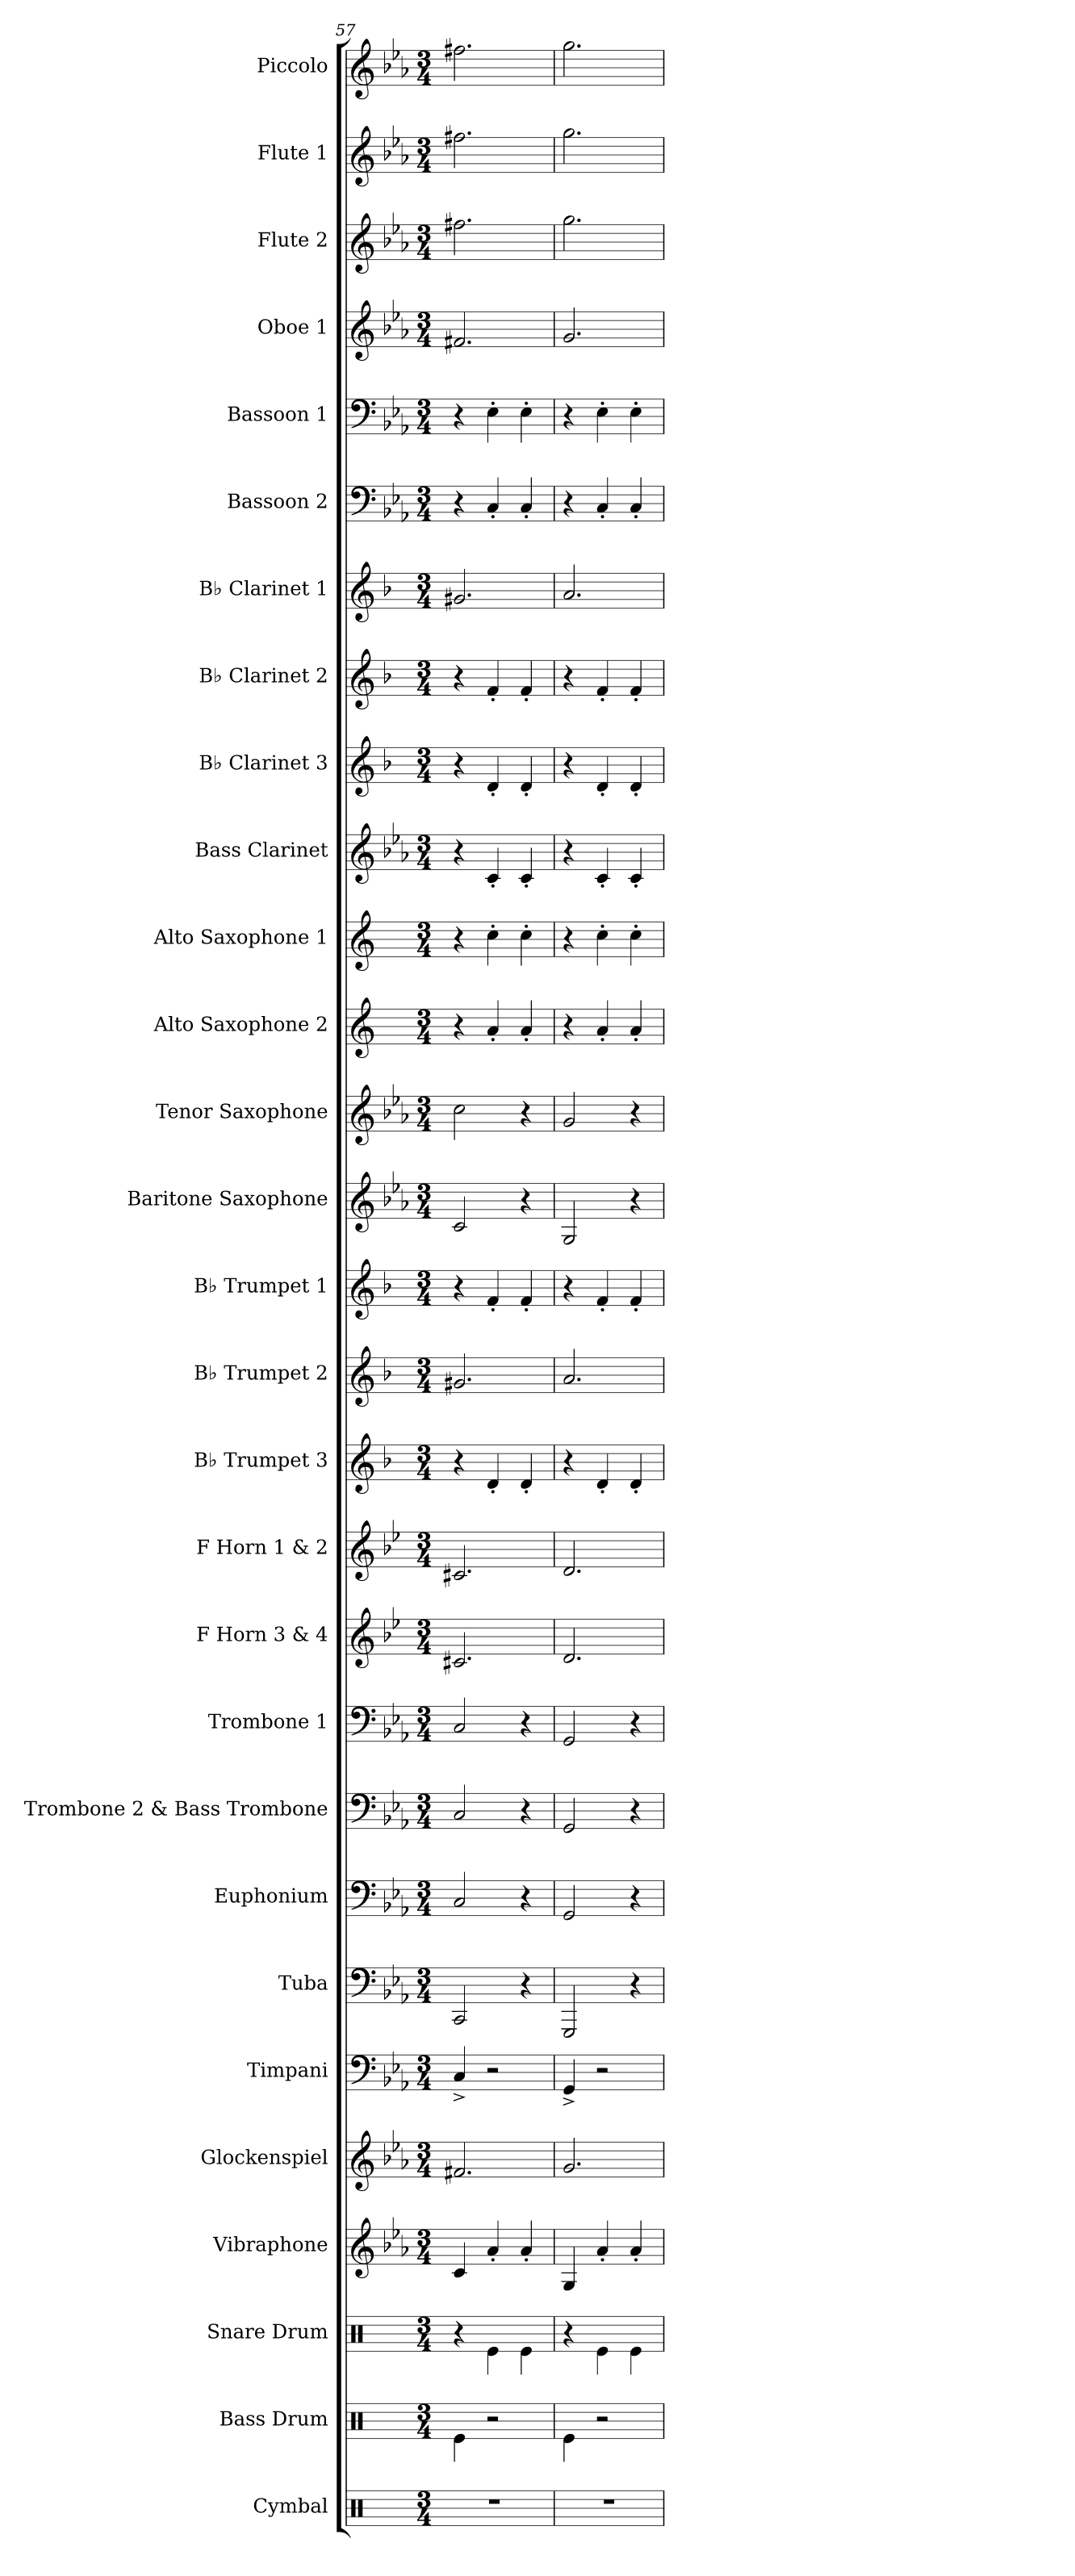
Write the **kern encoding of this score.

**kern	**kern	**kern	**kern	**kern	**kern	**kern	**kern	**kern	**kern	**kern	**kern	**kern	**kern	**kern	**kern	**kern	**kern	**kern	**kern	**kern	**kern	**kern	**kern	**kern	**kern	**kern	**kern	**kern
*part29	*part28	*part27	*part26	*part25	*part24	*part23	*part22	*part21	*part20	*part19	*part18	*part17	*part16	*part15	*part14	*part13	*part12	*part11	*part10	*part9	*part8	*part7	*part6	*part5	*part4	*part3	*part2	*part1
*staff29	*staff28	*staff27	*staff26	*staff25	*staff24	*staff23	*staff22	*staff21	*staff20	*staff19	*staff18	*staff17	*staff16	*staff15	*staff14	*staff13	*staff12	*staff11	*staff10	*staff9	*staff8	*staff7	*staff6	*staff5	*staff4	*staff3	*staff2	*staff1
*I"Cymbal	*I"Bass Drum	*I"Snare Drum	*I"Vibraphone	*I"Glockenspiel	*I"Timpani	*I"Tuba	*I"Euphonium	*I"Trombone 2 &amp; Bass Trombone	*I"Trombone 1	*I"F Horn 3 &amp; 4	*I"F Horn 1 &amp; 2	*I"B♭ Trumpet 3	*I"B♭ Trumpet 2	*I"B♭ Trumpet 1	*I"Baritone Saxophone	*I"Tenor Saxophone	*I"Alto Saxophone 2	*I"Alto Saxophone 1	*I"Bass Clarinet	*I"B♭ Clarinet 3	*I"B♭ Clarinet 2	*I"B♭ Clarinet 1	*I"Bassoon 2	*I"Bassoon 1	*I"Oboe 1	*I"Flute 2	*I"Flute 1	*I"Piccolo
*I'Cym.	*I'B. Dr.	*I'Sn. Dr.	*I'Vib.	*I'Glk.	*I'Timp.	*I'Tba.	*I'Euph.	*I'Tbn. 2 B. Tbn.	*I'Tbn. 1	*I'F Hn. 3 4	*I'F Hn. 1 2	*I'B♭ Tpt. 3	*I'B♭ Tpt. 2	*I'B♭ Tpt. 1	*I'Bar. Sax.	*I'T. Sax.	*I'A. Sax. 2	*I'A. Sax. 1	*I'B. Cl.	*I'B♭ Cl. 3	*I'B♭ Cl. 2	*I'B♭ Cl. 1	*I'Bsn. 2	*I'Bsn. 1	*I'Ob. 1	*I'Fl. 2	*I'Fl. 1	*I'Picc.
*clefX	*clefX	*clefX	*clefG2	*clefG2	*clefF4	*clefF4	*clefF4	*clefF4	*clefF4	*clefG2	*clefG2	*clefG2	*clefG2	*clefG2	*clefG2	*clefG2	*clefG2	*clefG2	*clefG2	*clefG2	*clefG2	*clefG2	*clefF4	*clefF4	*clefG2	*clefG2	*clefG2	*clefG2
*	*	*	*	*ITrd-14c-24	*	*	*	*	*	*ITrd4c7	*ITrd4c7	*ITrd1c2	*ITrd1c2	*ITrd1c2	*ITrd12c21	*ITrd8c14	*ITrd5c9	*ITrd5c9	*ITrd8c14	*ITrd1c2	*ITrd1c2	*ITrd1c2	*	*	*	*	*	*ITrd-7c-12
*k[]	*k[]	*k[]	*k[b-e-a-]	*k[b-e-a-]	*k[b-e-a-]	*k[b-e-a-]	*k[b-e-a-]	*k[b-e-a-]	*k[b-e-a-]	*k[b-e-a-]	*k[b-e-a-]	*k[b-e-a-]	*k[b-e-a-]	*k[b-e-a-]	*k[b-e-a-]	*k[b-e-a-]	*k[b-e-a-]	*k[b-e-a-]	*k[b-e-a-]	*k[b-e-a-]	*k[b-e-a-]	*k[b-e-a-]	*k[b-e-a-]	*k[b-e-a-]	*k[b-e-a-]	*k[b-e-a-]	*k[b-e-a-]	*k[b-e-a-]
*M3/4	*M3/4	*M3/4	*M3/4	*M3/4	*M3/4	*M3/4	*M3/4	*M3/4	*M3/4	*M3/4	*M3/4	*M3/4	*M3/4	*M3/4	*M3/4	*M3/4	*M3/4	*M3/4	*M3/4	*M3/4	*M3/4	*M3/4	*M3/4	*M3/4	*M3/4	*M3/4	*M3/4	*M3/4
=57	=57	=57	=57	=57	=57	=57	=57	=57	=57	=57	=57	=57	=57	=57	=57	=57	=57	=57	=57	=57	=57	=57	=57	=57	=57	=57	=57	=57
2.r	4Re\	4r	4c/	2.fff#X/	4C^/	2CC/	2C/	2C/	2C/	2.F#X/	2.F#X/	4r	2.f#X/	4r	2C/	2c\	4r	4r	4r	4r	4r	2.f#X/	4r	4r	2.f#X/	2.ff#X\	2.ff#X\	2.fff#X\
.	2r	4Re\	4a-'/	.	2r	.	.	.	.	.	.	4c'/	.	4e-'/	.	.	4c'/	4e-'\	4C'/	4c'/	4e-'/	.	4C'/	4E-'\	.	.	.	.
.	.	4Re\	4a-'/	.	.	4r	4r	4r	4r	.	.	4c'/	.	4e-'/	4r	4r	4c'/	4e-'\	4C'/	4c'/	4e-'/	.	4C'/	4E-'\	.	.	.	.
=58	=58	=58	=58	=58	=58	=58	=58	=58	=58	=58	=58	=58	=58	=58	=58	=58	=58	=58	=58	=58	=58	=58	=58	=58	=58	=58	=58	=58
2.r	4Re\	4r	4G/	2.ggg/	4GG^/	2GGG/	2GG/	2GG/	2GG/	2.G/	2.G/	4r	2.g/	4r	2GG/	2G/	4r	4r	4r	4r	4r	2.g/	4r	4r	2.g/	2.gg\	2.gg\	2.ggg\
.	2r	4Re\	4a-'/	.	2r	.	.	.	.	.	.	4c'/	.	4e-'/	.	.	4c'/	4e-'\	4C'/	4c'/	4e-'/	.	4C'/	4E-'\	.	.	.	.
.	.	4Re\	4a-'/	.	.	4r	4r	4r	4r	.	.	4c'/	.	4e-'/	4r	4r	4c'/	4e-'\	4C'/	4c'/	4e-'/	.	4C'/	4E-'\	.	.	.	.
=	=	=	=	=	=	=	=	=	=	=	=	=	=	=	=	=	=	=	=	=	=	=	=	=	=	=	=	=
*-	*-	*-	*-	*-	*-	*-	*-	*-	*-	*-	*-	*-	*-	*-	*-	*-	*-	*-	*-	*-	*-	*-	*-	*-	*-	*-	*-	*-
